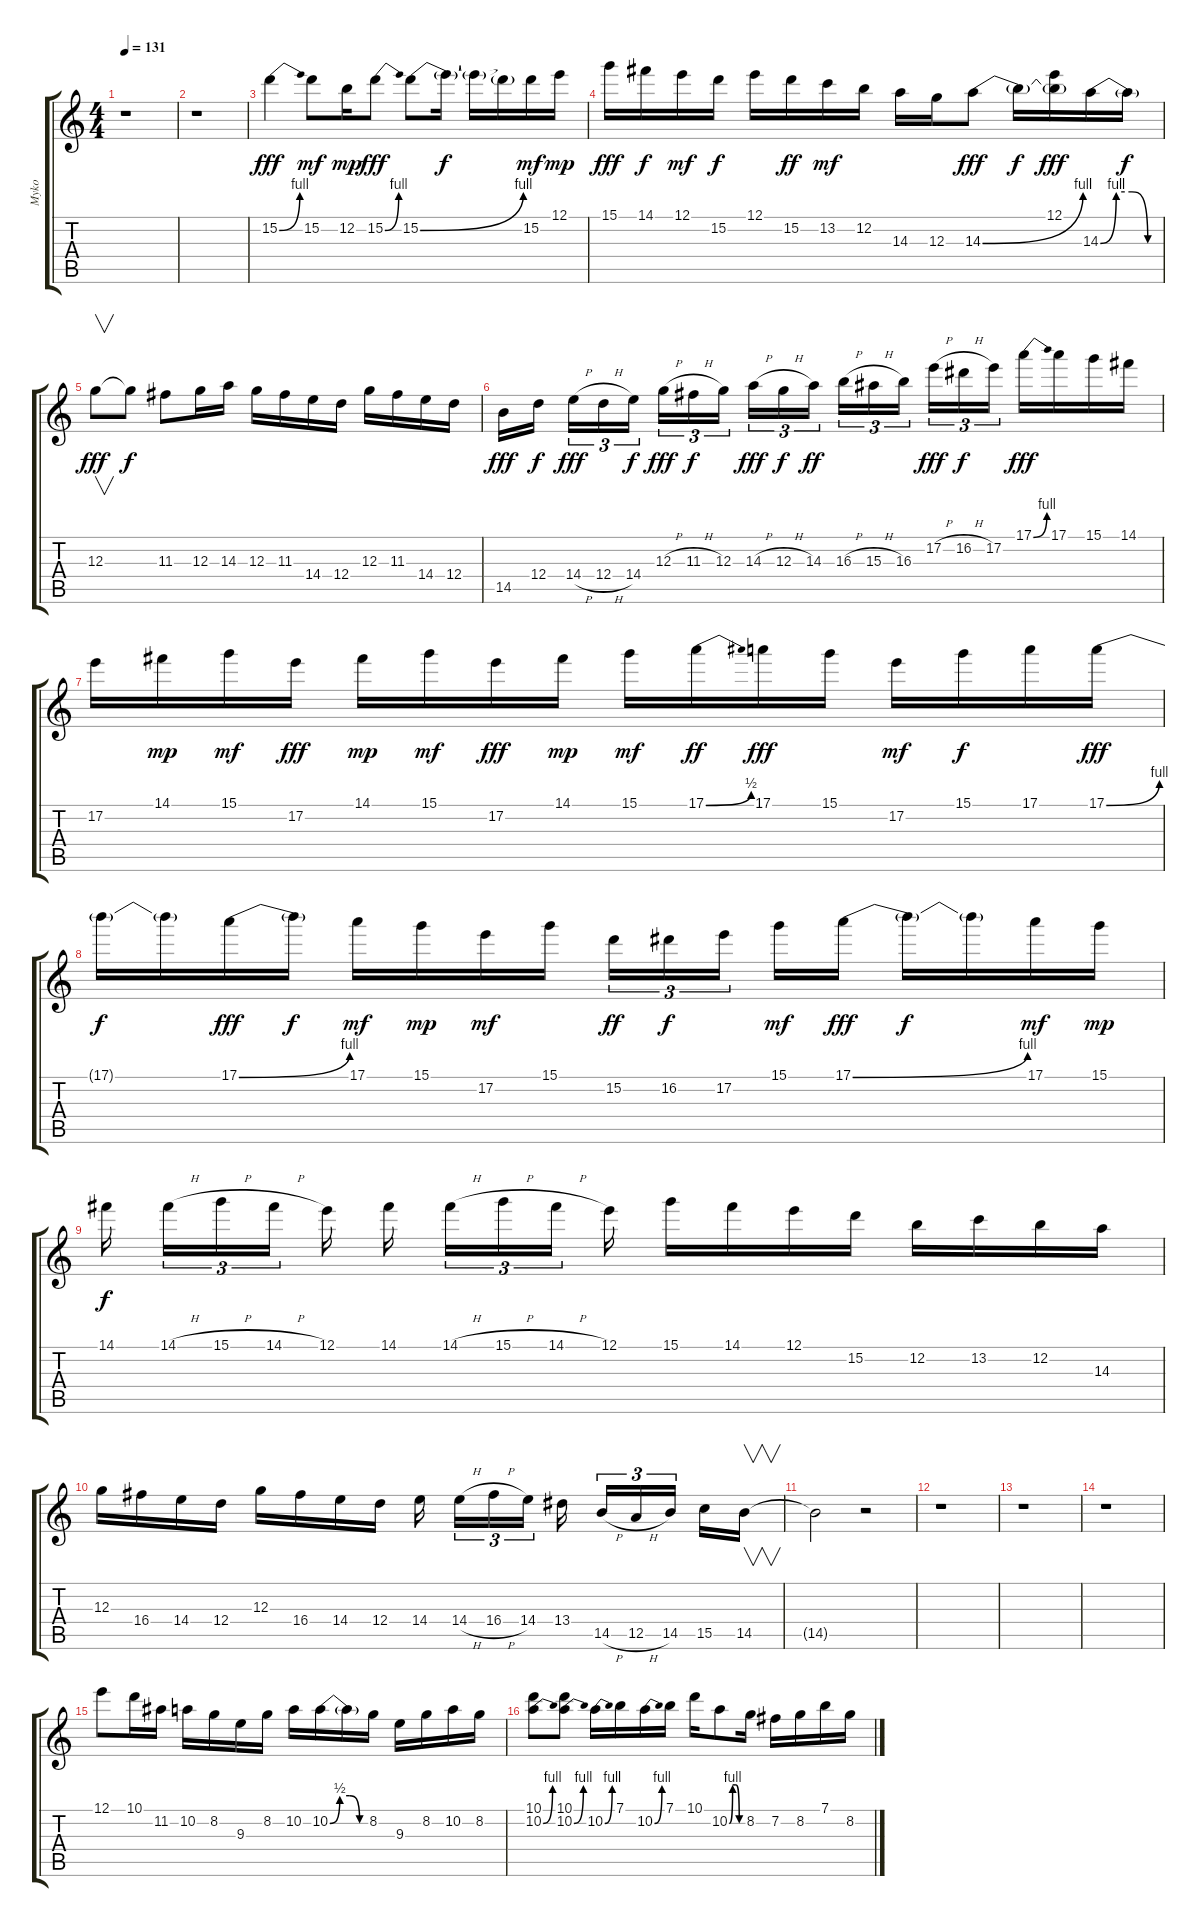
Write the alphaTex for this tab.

\track ("Myko" "Myko") {instrument distortionguitar}
\staff {score tabs}
\tuning (E4 B3 G3 D3 A2 E2) {hide}
\ts (4 4)
\tempo 131
\clef g2
\ks c
r.1{dy f} |
r.1 |
15.2{be (bend 0 0 60 4)}.4{dy fff} 15.2.8{dy mf} 12.2.16{dy mp} 15.2{be (bend 0 0 60 4)}.8{dy fff} 15.2{be (bend 0 0 60 4)}.8 15.2{t}.16{dy f} 15.2{t}.16 15.2{t}.16 15.2.16{dy mf} 12.1.16{dy mp} |
15.1.16{dy fff} 14.1.16{dy f} 12.1.16{dy mf} 15.2.16{dy f} 12.1.16 15.2.16{dy ff} 13.2.16{dy mf} 12.2.16 14.3.16 12.3.16 14.3{be (bend 0 0 60 4)}.8{dy fff} 14.3{t}.16{dy f} (12.1 14.3{t}).16{dy fff} 14.3{be (custom 0 0 15 4 30 4 45 0 60 0)}.16 14.3{t}.16{dy f} |
12.3.8{v dy fff} 12.3{t}.8{dy f} 11.3.8 12.3.16 14.3.16 12.3.16 11.3.16 14.4.16 12.4.16 12.3.16 11.3.16 14.4.16 12.4.16 |
14.5.16{dy fff} 12.4.16{dy f} 14.4{h}.16{tu (3 2) dy fff} 12.4{h}.16{tu (3 2)} 14.4.16{tu (3 2) dy f} 12.3{h}.16{tu (3 2) dy fff} 11.3{h}.16{tu (3 2) dy f} 12.3.16{tu (3 2)} 14.3{h}.16{tu (3 2) dy fff} 12.3{h}.16{tu (3 2) dy f} 14.3.16{tu (3 2) dy ff} 16.3{h}.16{tu (3 2)} 15.3{h}.16{tu (3 2)} 16.3.16{tu (3 2)} 17.2{h}.16{tu (3 2) dy fff} 16.2{h}.16{tu (3 2) dy f} 17.2.16{tu (3 2)} 17.1{be (bend 0 0 60 4)}.16{dy fff} 17.1.16 15.1.16 14.1.16 |
17.2.16 14.1.16{dy mp} 15.1.16{dy mf} 17.2.16{dy fff} 14.1.16{dy mp} 15.1.16{dy mf} 17.2.16{dy fff} 14.1.16{dy mp} 15.1.16{dy mf} 17.1{be (bend 0 0 60 2)}.16{dy ff} 17.1.16{dy fff} 15.1.16 17.2.16{dy mf} 15.1.16{dy f} 17.1.16 17.1{be (bend 0 0 60 4)}.16{dy fff} |
17.1{t}.16{dy f} 17.1{t}.16 17.1{be (bend 0 0 60 4)}.16{dy fff} 17.1{t}.16{dy f} 17.1.16{dy mf} 15.1.16{dy mp} 17.2.16{dy mf} 15.1.16 15.2.16{tu (3 2) dy ff} 16.2.16{tu (3 2) dy f} 17.2.16{tu (3 2)} 15.1.16{dy mf} 17.1{be (bend 0 0 60 4)}.16{dy fff} 17.1{t}.16{dy f} 17.1{t}.16 17.1.16{dy mf} 15.1.16{dy mp} |
14.1.16{dy f} 14.1{h}.16{tu (3 2)} 15.1{h}.16{tu (3 2)} 14.1{h}.16{tu (3 2)} 12.1.16 14.1.16 14.1{h}.16{tu (3 2)} 15.1{h}.16{tu (3 2)} 14.1{h}.16{tu (3 2)} 12.1.16 15.1.16 14.1.16 12.1.16 15.2.16 12.2.16 13.2.16 12.2.16 14.3.16 |
12.3.16 16.4.16 14.4.16 12.4.16 12.3.16 16.4.16 14.4.16 12.4.16 14.4.16 14.4{h}.16{tu (3 2)} 16.4{h}.16{tu (3 2)} 14.4.16{tu (3 2)} 13.4.16 14.5{h}.16{tu (3 2)} 12.5{h}.16{tu (3 2)} 14.5.16{tu (3 2)} 15.5.16 14.5.16{v} |
14.5{t}.2 r.2 |
r.1 |
r.1 |
r.1 |
12.1.8 10.1.16 11.2.16 10.2.16 8.2.16 9.3.16 8.2.16 10.2.16 10.2{be (custom 0 0 15 2 30 2 45 0 60 0)}.16 10.2{t}.16 8.2.16 9.3.16 8.2.16 10.2.16 8.2.16 |
(10.1 10.2{be (bend 0 0 60 4)}).8 (10.1 10.2{be (bend 0 0 60 4)}).8 10.2{be (bend 0 0 60 4)}.16 7.1.16 10.2{be (bend 0 0 60 4)}.16 7.1.16 10.1.16 10.2{be (custom 0 0 15 4 30 4 45 0 60 0)}.8 8.2.16 7.2.16 8.2.16 7.1.16 8.2.16
